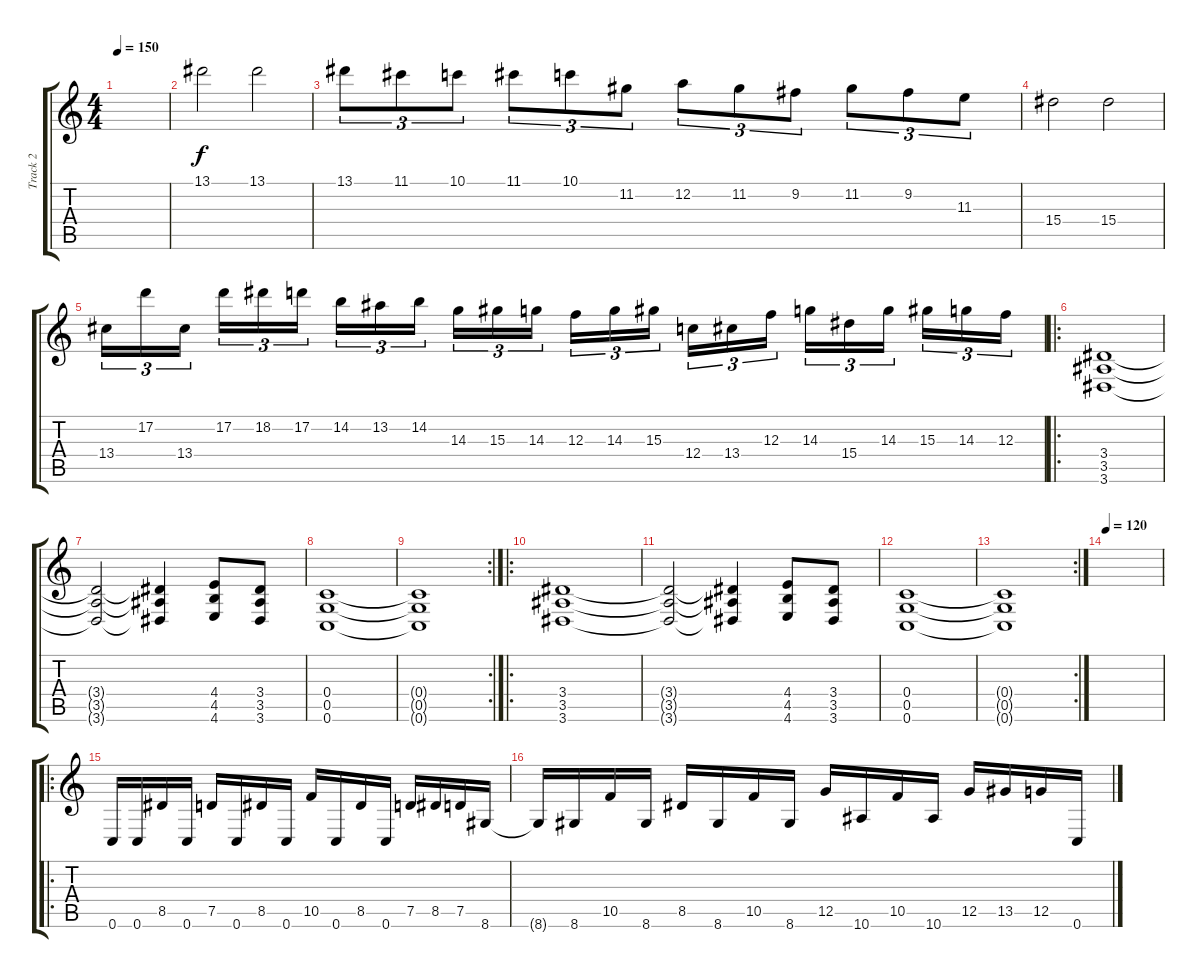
\track ("Track 2" "Track 2") {instrument distortionguitar}
\staff {score tabs}
\tuning (D4 A3 F3 C3 G2 C2) {hide}
\ts (4 4)
\tempo 150
\clef g2
\ks c
|
13.1.2 13.1.2 |
13.1.8{tu (3 2)} 11.1.8{tu (3 2)} 10.1.8{tu (3 2)} 11.1.8{tu (3 2)} 10.1.8{tu (3 2)} 11.2.8{tu (3 2)} 12.2.8{tu (3 2)} 11.2.8{tu (3 2)} 9.2.8{tu (3 2)} 11.2.8{tu (3 2)} 9.2.8{tu (3 2)} 11.3.8{tu (3 2)} |
15.4.2 15.4.2 |
13.4.16{tu (3 2)} 17.2.16{tu (3 2)} 13.4.16{tu (3 2)} 17.2.16{tu (3 2)} 18.2.16{tu (3 2)} 17.2.16{tu (3 2)} 14.2.16{tu (3 2)} 13.2.16{tu (3 2)} 14.2.16{tu (3 2)} 14.3.16{tu (3 2)} 15.3.16{tu (3 2)} 14.3.16{tu (3 2)} 12.3.16{tu (3 2)} 14.3.16{tu (3 2)} 15.3.16{tu (3 2)} 12.4.16{tu (3 2)} 13.4.16{tu (3 2)} 12.3.16{tu (3 2)} 14.3.16{tu (3 2)} 15.4.16{tu (3 2)} 14.3.16{tu (3 2)} 15.3.16{tu (3 2)} 14.3.16{tu (3 2)} 12.3.16{tu (3 2)} |
\ro
(3.4 3.5 3.6).1 |
(3.4{t} 3.5{t} 3.6{t}).2 (3.4{t} 3.5{t} 3.6{t}).4 (4.4 4.5 4.6).8 (3.4 3.5 3.6).8 |
(0.4 0.5 0.6).1 |
\rc 2
(0.4{t} 0.5{t} 0.6{t}).1 |
\ro
(3.4 3.5 3.6).1 |
(3.4{t} 3.5{t} 3.6{t}).2 (3.4{t} 3.5{t} 3.6{t}).4 (4.4 4.5 4.6).8 (3.4 3.5 3.6).8 |
(0.4 0.5 0.6).1 |
\rc 2
(0.4{t} 0.5{t} 0.6{t}).1 |
\tempo 120
|
\ro
0.6.16 0.6.16 8.5.16 0.6.16 7.5.16 0.6.16 8.5.16 0.6.16 10.5.16 0.6.16 8.5.16 0.6.16 7.5.16 8.5.16 7.5.16 8.6.16 |
8.6{t}.16 8.6.16 10.5.16 8.6.16 8.5.16 8.6.16 10.5.16 8.6.16 12.5.16 10.6.16 10.5.16 10.6.16 12.5.16 13.5.16 12.5.16 0.6.16
